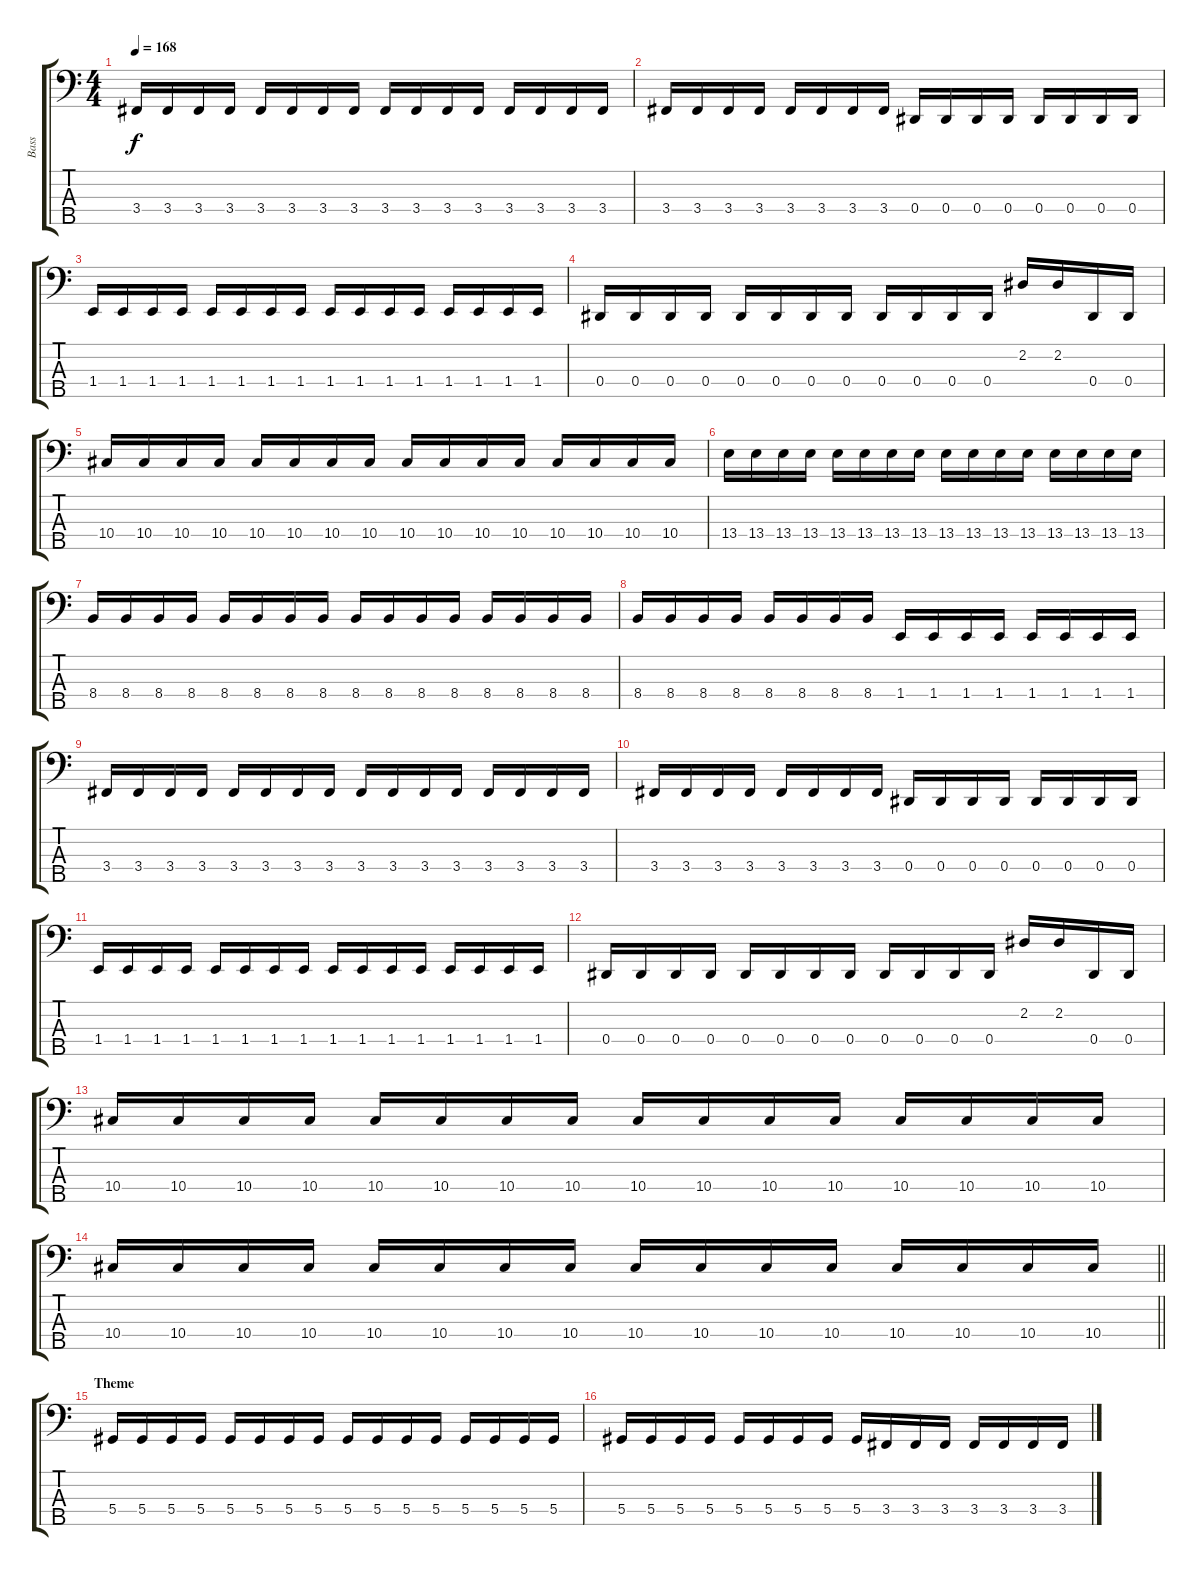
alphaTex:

\track ("Bass" "Bass") {instrument electricbassfinger}
\staff {score tabs}
\tuning (Gb2 Db2 Ab1 Eb1 Bb0) {hide}
\ts (4 4)
\tempo 168
\clef f4
\ks aminor
3.4.16{dy f} 3.4.16 3.4.16 3.4.16 3.4.16 3.4.16 3.4.16 3.4.16 3.4.16 3.4.16 3.4.16 3.4.16 3.4.16 3.4.16 3.4.16 3.4.16 |
3.4.16 3.4.16 3.4.16 3.4.16 3.4.16 3.4.16 3.4.16 3.4.16 0.4.16 0.4.16 0.4.16 0.4.16 0.4.16 0.4.16 0.4.16 0.4.16 |
1.4.16 1.4.16 1.4.16 1.4.16 1.4.16 1.4.16 1.4.16 1.4.16 1.4.16 1.4.16 1.4.16 1.4.16 1.4.16 1.4.16 1.4.16 1.4.16 |
0.4.16 0.4.16 0.4.16 0.4.16 0.4.16 0.4.16 0.4.16 0.4.16 0.4.16 0.4.16 0.4.16 0.4.16 2.2.16 2.2.16 0.4.16 0.4.16 |
10.4.16 10.4.16 10.4.16 10.4.16 10.4.16 10.4.16 10.4.16 10.4.16 10.4.16 10.4.16 10.4.16 10.4.16 10.4.16 10.4.16 10.4.16 10.4.16 |
13.4.16 13.4.16 13.4.16 13.4.16 13.4.16 13.4.16 13.4.16 13.4.16 13.4.16 13.4.16 13.4.16 13.4.16 13.4.16 13.4.16 13.4.16 13.4.16 |
8.4.16 8.4.16 8.4.16 8.4.16 8.4.16 8.4.16 8.4.16 8.4.16 8.4.16 8.4.16 8.4.16 8.4.16 8.4.16 8.4.16 8.4.16 8.4.16 |
8.4.16 8.4.16 8.4.16 8.4.16 8.4.16 8.4.16 8.4.16 8.4.16 1.4.16 1.4.16 1.4.16 1.4.16 1.4.16 1.4.16 1.4.16 1.4.16 |
3.4.16 3.4.16 3.4.16 3.4.16 3.4.16 3.4.16 3.4.16 3.4.16 3.4.16 3.4.16 3.4.16 3.4.16 3.4.16 3.4.16 3.4.16 3.4.16 |
3.4.16 3.4.16 3.4.16 3.4.16 3.4.16 3.4.16 3.4.16 3.4.16 0.4.16 0.4.16 0.4.16 0.4.16 0.4.16 0.4.16 0.4.16 0.4.16 |
1.4.16 1.4.16 1.4.16 1.4.16 1.4.16 1.4.16 1.4.16 1.4.16 1.4.16 1.4.16 1.4.16 1.4.16 1.4.16 1.4.16 1.4.16 1.4.16 |
0.4.16 0.4.16 0.4.16 0.4.16 0.4.16 0.4.16 0.4.16 0.4.16 0.4.16 0.4.16 0.4.16 0.4.16 2.2.16 2.2.16 0.4.16 0.4.16 |
10.4.16 10.4.16 10.4.16 10.4.16 10.4.16 10.4.16 10.4.16 10.4.16 10.4.16 10.4.16 10.4.16 10.4.16 10.4.16 10.4.16 10.4.16 10.4.16 |
\barLineRight lightlight
10.4.16 10.4.16 10.4.16 10.4.16 10.4.16 10.4.16 10.4.16 10.4.16 10.4.16 10.4.16 10.4.16 10.4.16 10.4.16 10.4.16 10.4.16 10.4.16 |
\section ("" "Theme")
5.4.16 5.4.16 5.4.16 5.4.16 5.4.16 5.4.16 5.4.16 5.4.16 5.4.16 5.4.16 5.4.16 5.4.16 5.4.16 5.4.16 5.4.16 5.4.16 |
5.4.16 5.4.16 5.4.16 5.4.16 5.4.16 5.4.16 5.4.16 5.4.16 5.4.16 3.4.16 3.4.16 3.4.16 3.4.16 3.4.16 3.4.16 3.4.16
